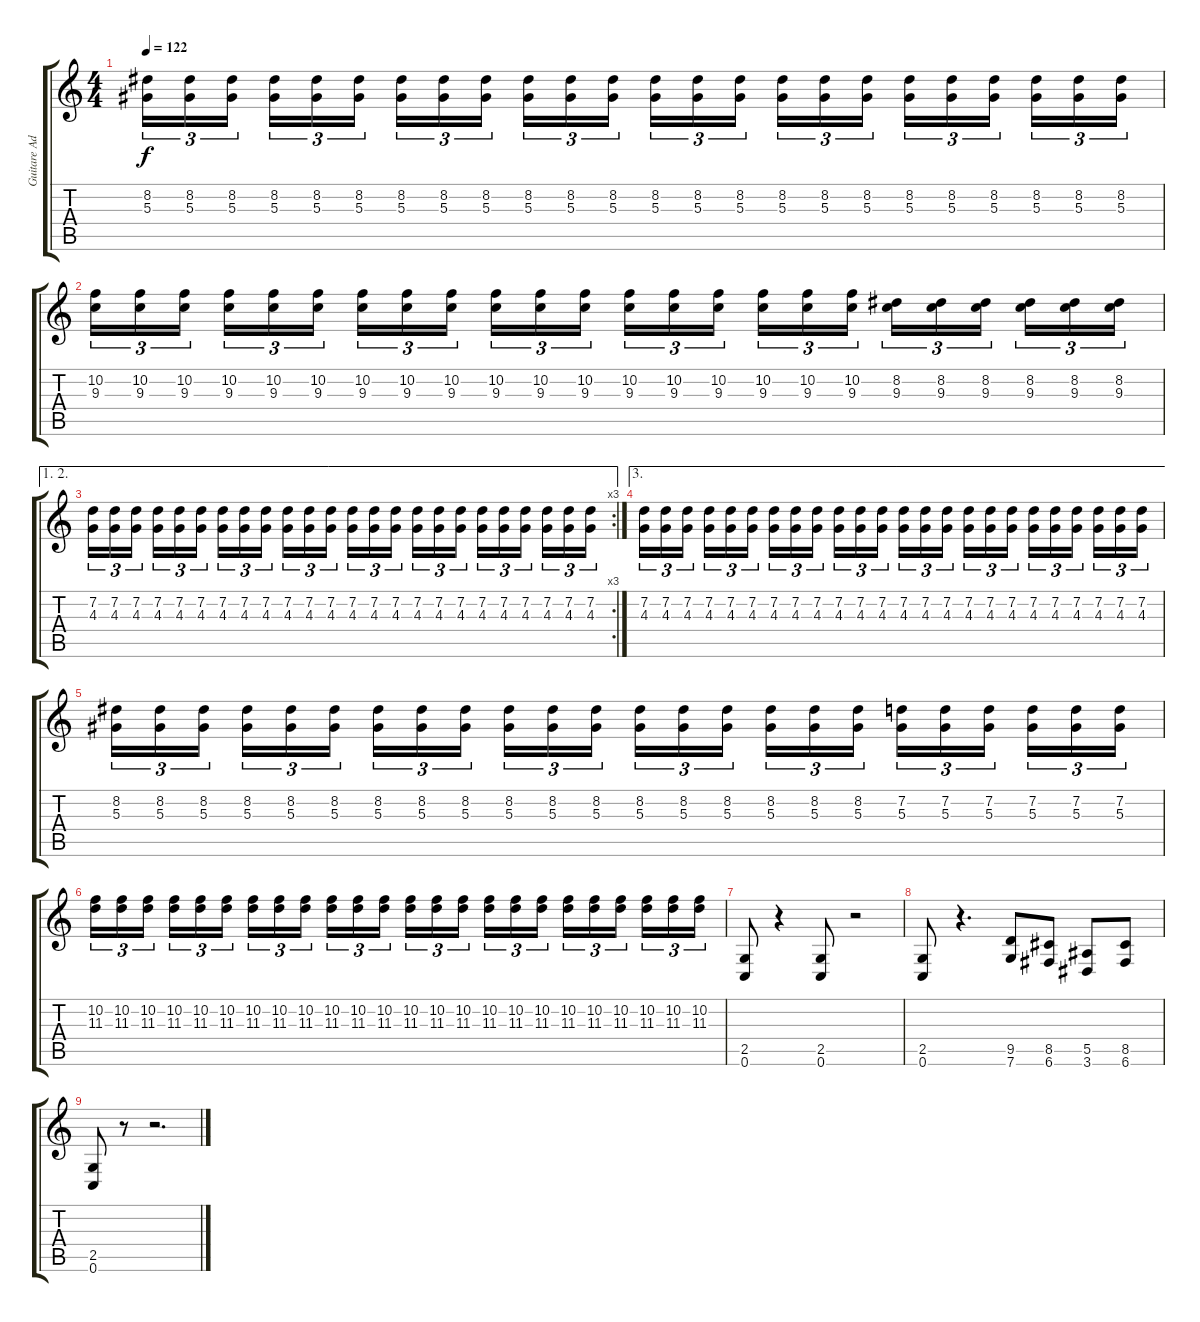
\track ("Guitare Additionnelle" "Guitare Ad") {instrument distortionguitar}
\staff {score tabs}
\tuning (C4 G3 Eb3 Bb2 F2 C2) {hide}
\ts (4 4)
\tempo 122
\clef g2
\ks c
(8.2 5.3).16{tu (3 2) dy f} (8.2 5.3).16{tu (3 2)} (8.2 5.3).16{tu (3 2) beam splitsecondary} (8.2 5.3).16{tu (3 2)} (8.2 5.3).16{tu (3 2)} (8.2 5.3).16{tu (3 2)} (8.2 5.3).16{tu (3 2)} (8.2 5.3).16{tu (3 2)} (8.2 5.3).16{tu (3 2) beam splitsecondary} (8.2 5.3).16{tu (3 2)} (8.2 5.3).16{tu (3 2)} (8.2 5.3).16{tu (3 2)} (8.2 5.3).16{tu (3 2)} (8.2 5.3).16{tu (3 2)} (8.2 5.3).16{tu (3 2) beam splitsecondary} (8.2 5.3).16{tu (3 2)} (8.2 5.3).16{tu (3 2)} (8.2 5.3).16{tu (3 2)} (8.2 5.3).16{tu (3 2)} (8.2 5.3).16{tu (3 2)} (8.2 5.3).16{tu (3 2) beam splitsecondary} (8.2 5.3).16{tu (3 2)} (8.2 5.3).16{tu (3 2)} (8.2 5.3).16{tu (3 2)} |
(10.2 9.3).16{tu (3 2)} (10.2 9.3).16{tu (3 2)} (10.2 9.3).16{tu (3 2) beam splitsecondary} (10.2 9.3).16{tu (3 2)} (10.2 9.3).16{tu (3 2)} (10.2 9.3).16{tu (3 2)} (10.2 9.3).16{tu (3 2)} (10.2 9.3).16{tu (3 2)} (10.2 9.3).16{tu (3 2) beam splitsecondary} (10.2 9.3).16{tu (3 2)} (10.2 9.3).16{tu (3 2)} (10.2 9.3).16{tu (3 2)} (10.2 9.3).16{tu (3 2)} (10.2 9.3).16{tu (3 2)} (10.2 9.3).16{tu (3 2) beam splitsecondary} (10.2 9.3).16{tu (3 2)} (10.2 9.3).16{tu (3 2)} (10.2 9.3).16{tu (3 2)} (8.2 9.3).16{tu (3 2)} (8.2 9.3).16{tu (3 2)} (8.2 9.3).16{tu (3 2) beam splitsecondary} (8.2 9.3).16{tu (3 2)} (8.2 9.3).16{tu (3 2)} (8.2 9.3).16{tu (3 2)} |
\ae (1 2)
\rc 3
(7.2 4.3).16{tu (3 2)} (7.2 4.3).16{tu (3 2)} (7.2 4.3).16{tu (3 2) beam splitsecondary} (7.2 4.3).16{tu (3 2)} (7.2 4.3).16{tu (3 2)} (7.2 4.3).16{tu (3 2)} (7.2 4.3).16{tu (3 2)} (7.2 4.3).16{tu (3 2)} (7.2 4.3).16{tu (3 2) beam splitsecondary} (7.2 4.3).16{tu (3 2)} (7.2 4.3).16{tu (3 2)} (7.2 4.3).16{tu (3 2)} (7.2 4.3).16{tu (3 2)} (7.2 4.3).16{tu (3 2)} (7.2 4.3).16{tu (3 2) beam splitsecondary} (7.2 4.3).16{tu (3 2)} (7.2 4.3).16{tu (3 2)} (7.2 4.3).16{tu (3 2)} (7.2 4.3).16{tu (3 2)} (7.2 4.3).16{tu (3 2)} (7.2 4.3).16{tu (3 2) beam splitsecondary} (7.2 4.3).16{tu (3 2)} (7.2 4.3).16{tu (3 2)} (7.2 4.3).16{tu (3 2)} |
\ae 3
(7.2 4.3).16{tu (3 2)} (7.2 4.3).16{tu (3 2)} (7.2 4.3).16{tu (3 2) beam splitsecondary} (7.2 4.3).16{tu (3 2)} (7.2 4.3).16{tu (3 2)} (7.2 4.3).16{tu (3 2)} (7.2 4.3).16{tu (3 2)} (7.2 4.3).16{tu (3 2)} (7.2 4.3).16{tu (3 2) beam splitsecondary} (7.2 4.3).16{tu (3 2)} (7.2 4.3).16{tu (3 2)} (7.2 4.3).16{tu (3 2)} (7.2 4.3).16{tu (3 2)} (7.2 4.3).16{tu (3 2)} (7.2 4.3).16{tu (3 2) beam splitsecondary} (7.2 4.3).16{tu (3 2)} (7.2 4.3).16{tu (3 2)} (7.2 4.3).16{tu (3 2)} (7.2 4.3).16{tu (3 2)} (7.2 4.3).16{tu (3 2)} (7.2 4.3).16{tu (3 2) beam splitsecondary} (7.2 4.3).16{tu (3 2)} (7.2 4.3).16{tu (3 2)} (7.2 4.3).16{tu (3 2)} |
(8.2 5.3).16{tu (3 2)} (8.2 5.3).16{tu (3 2)} (8.2 5.3).16{tu (3 2) beam splitsecondary} (8.2 5.3).16{tu (3 2)} (8.2 5.3).16{tu (3 2)} (8.2 5.3).16{tu (3 2)} (8.2 5.3).16{tu (3 2)} (8.2 5.3).16{tu (3 2)} (8.2 5.3).16{tu (3 2) beam splitsecondary} (8.2 5.3).16{tu (3 2)} (8.2 5.3).16{tu (3 2)} (8.2 5.3).16{tu (3 2)} (8.2 5.3).16{tu (3 2)} (8.2 5.3).16{tu (3 2)} (8.2 5.3).16{tu (3 2) beam splitsecondary} (8.2 5.3).16{tu (3 2)} (8.2 5.3).16{tu (3 2)} (8.2 5.3).16{tu (3 2)} (7.2 5.3).16{tu (3 2)} (7.2 5.3).16{tu (3 2)} (7.2 5.3).16{tu (3 2) beam splitsecondary} (7.2 5.3).16{tu (3 2)} (7.2 5.3).16{tu (3 2)} (7.2 5.3).16{tu (3 2)} |
(10.2 11.3).16{tu (3 2)} (10.2 11.3).16{tu (3 2)} (10.2 11.3).16{tu (3 2) beam splitsecondary} (10.2 11.3).16{tu (3 2)} (10.2 11.3).16{tu (3 2)} (10.2 11.3).16{tu (3 2)} (10.2 11.3).16{tu (3 2)} (10.2 11.3).16{tu (3 2)} (10.2 11.3).16{tu (3 2) beam splitsecondary} (10.2 11.3).16{tu (3 2)} (10.2 11.3).16{tu (3 2)} (10.2 11.3).16{tu (3 2)} (10.2 11.3).16{tu (3 2)} (10.2 11.3).16{tu (3 2)} (10.2 11.3).16{tu (3 2) beam splitsecondary} (10.2 11.3).16{tu (3 2)} (10.2 11.3).16{tu (3 2)} (10.2 11.3).16{tu (3 2)} (10.2 11.3).16{tu (3 2)} (10.2 11.3).16{tu (3 2)} (10.2 11.3).16{tu (3 2) beam splitsecondary} (10.2 11.3).16{tu (3 2)} (10.2 11.3).16{tu (3 2)} (10.2 11.3).16{tu (3 2)} |
(2.5 0.6).8 r.4 (2.5 0.6).8 r.2 |
(2.5 0.6).8 r.4{d} (9.5 7.6).8 (8.5 6.6).8 (5.5 3.6).8 (8.5 6.6).8 |
(2.5 0.6).8 r.8 r.2{d}
